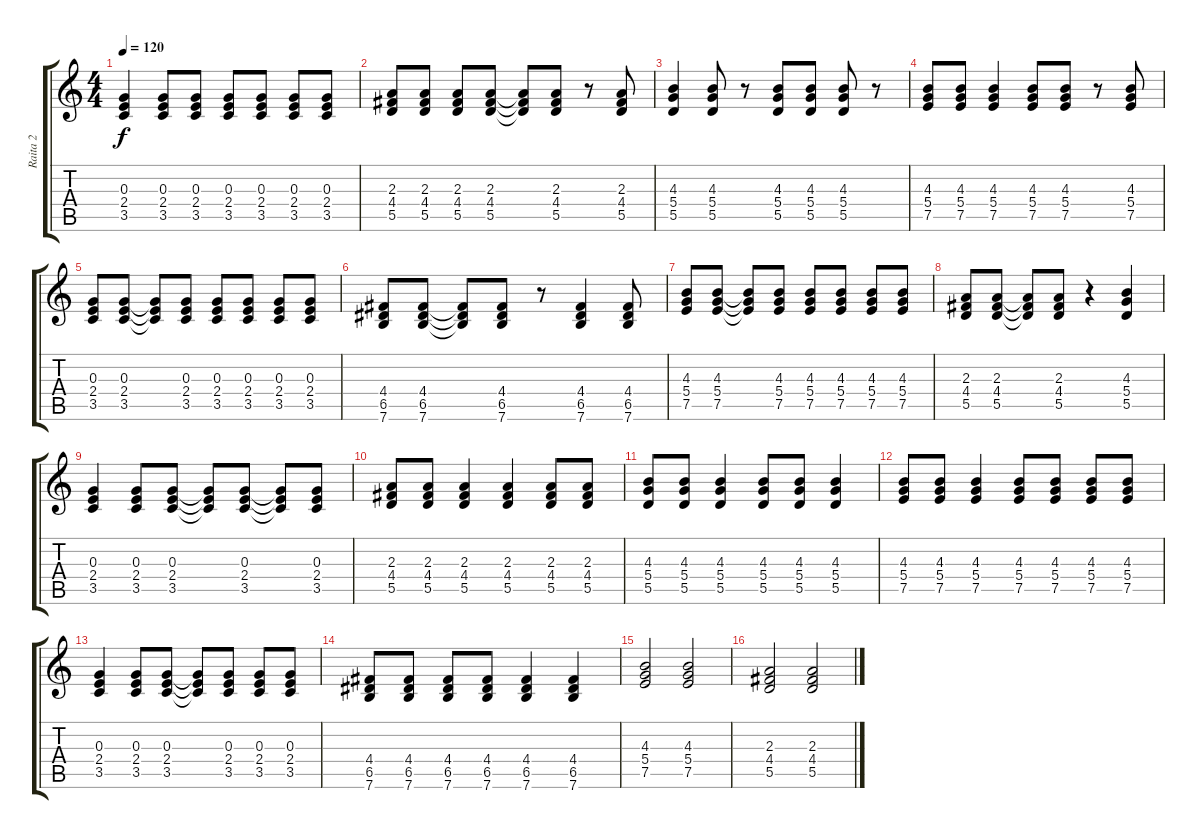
\track ("Raita 2" "Raita 2") {instrument electricguitarclean}
\staff {score tabs}
\tuning (E4 B3 G3 D3 A2 E2) {hide}
\ts (4 4)
\tempo 120
\clef g2
\ks c
(0.3 2.4 3.5).4{dy f} (0.3 2.4 3.5).8 (0.3 2.4 3.5).8 (0.3 2.4 3.5).8 (0.3 2.4 3.5).8 (0.3 2.4 3.5).8 (0.3 2.4 3.5).8 |
(2.3 4.4 5.5).8 (2.3 4.4 5.5).8 (2.3 4.4 5.5).8 (2.3 4.4 5.5).8 (2.3{t} 4.4{t} 5.5{t}).8 (2.3 4.4 5.5).8 r.8 (2.3 4.4 5.5).8 |
(4.3 5.4 5.5).4 (4.3 5.4 5.5).8 r.8 (4.3 5.4 5.5).8 (4.3 5.4 5.5).8 (4.3 5.4 5.5).8 r.8 |
(4.3 5.4 7.5).8 (4.3 5.4 7.5).8 (4.3 5.4 7.5).4 (4.3 5.4 7.5).8 (4.3 5.4 7.5).8 r.8 (4.3 5.4 7.5).8 |
(0.3 2.4 3.5).8 (0.3 2.4 3.5).8 (0.3{t} 2.4{t} 3.5{t}).8 (0.3 2.4 3.5).8 (0.3 2.4 3.5).8 (0.3 2.4 3.5).8 (0.3 2.4 3.5).8 (0.3 2.4 3.5).8 |
(4.4 6.5 7.6).8 (4.4 6.5 7.6).8 (4.4{t} 6.5{t} 7.6{t}).8 (4.4 6.5 7.6).8 r.8 (4.4 6.5 7.6).4 (4.4 6.5 7.6).8 |
(4.3 5.4 7.5).8 (4.3 5.4 7.5).8 (4.3{t} 5.4{t} 7.5{t}).8 (4.3 5.4 7.5).8 (4.3 5.4 7.5).8 (4.3 5.4 7.5).8 (4.3 5.4 7.5).8 (4.3 5.4 7.5).8 |
(2.3 4.4 5.5).8 (2.3 4.4 5.5).8 (2.3{t} 4.4{t} 5.5{t}).8 (2.3 4.4 5.5).8 r.4 (4.3 5.4 5.5).4 |
(0.3 2.4 3.5).4 (0.3 2.4 3.5).8 (0.3 2.4 3.5).8 (0.3{t} 2.4{t} 3.5{t}).8 (0.3 2.4 3.5).8 (0.3{t} 2.4{t} 3.5{t}).8 (0.3 2.4 3.5).8 |
(2.3 4.4 5.5).8 (2.3 4.4 5.5).8 (2.3 4.4 5.5).4 (2.3 4.4 5.5).4 (2.3 4.4 5.5).8 (2.3 4.4 5.5).8 |
(4.3 5.4 5.5).8 (4.3 5.4 5.5).8 (4.3 5.4 5.5).4 (4.3 5.4 5.5).8 (4.3 5.4 5.5).8 (4.3 5.4 5.5).4 |
(4.3 5.4 7.5).8 (4.3 5.4 7.5).8 (4.3 5.4 7.5).4 (4.3 5.4 7.5).8 (4.3 5.4 7.5).8 (4.3 5.4 7.5).8 (4.3 5.4 7.5).8 |
(0.3 2.4 3.5).4 (0.3 2.4 3.5).8 (0.3 2.4 3.5).8 (0.3{t} 2.4{t} 3.5{t}).8 (0.3 2.4 3.5).8 (0.3 2.4 3.5).8 (0.3 2.4 3.5).8 |
(4.4 6.5 7.6).8 (4.4 6.5 7.6).8 (4.4 6.5 7.6).8 (4.4 6.5 7.6).8 (4.4 6.5 7.6).4 (4.4 6.5 7.6).4 |
(4.3 5.4 7.5).2 (4.3 5.4 7.5).2 |
(2.3 4.4 5.5).2 (2.3 4.4 5.5).2
